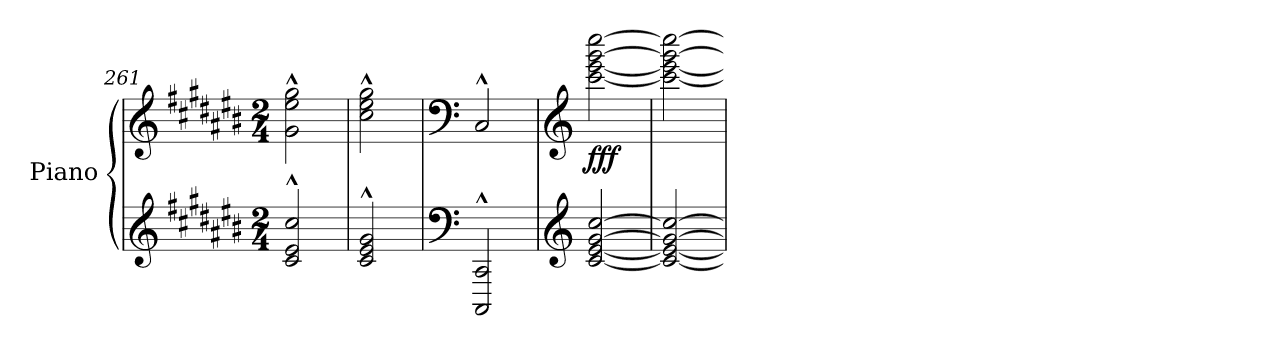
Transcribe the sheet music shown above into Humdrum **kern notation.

**kern	**kern	**dynam
*part1	*part1	*part1
*staff2	*staff1	*staff1/2
*I"Piano	*	*
*I'Pno.	*	*
*clefG2	*clefG2	*
*k[f#c#g#d#a#e#b#]	*k[f#c#g#d#a#e#b#]	*
*M2/4	*M2/4	*
=261	=261	=261
2c#/^^ 2e#/^^ 2cc#/^^	2g#\^^ 2ee#\^^ 2gg#\^^	.
=262	=262	=262
2c#/^^ 2e#/^^ 2g#/^^	2cc#\^^ 2ee#\^^ 2gg#\^^	.
=263	=263	=263
*clefF4	*clefF4	*
2CCC#/^^ 2CC#/^^	2C#^^/	.
=264	=264	=264
*clefG2	*clefG2	*
!	!	!LO:DY:b
[2c#/ [2e#/ [2g#/ [2cc#/	[2ccc#\ [2eee#\ [2ggg#\ [2cccc#\	fff
=265	=265	=265
2c#/_ 2e#/_ 2g#/_ 2cc#/_	2ccc#\_ 2eee#\_ 2ggg#\_ 2cccc#\_	.
=	=	=
*-	*-	*-
